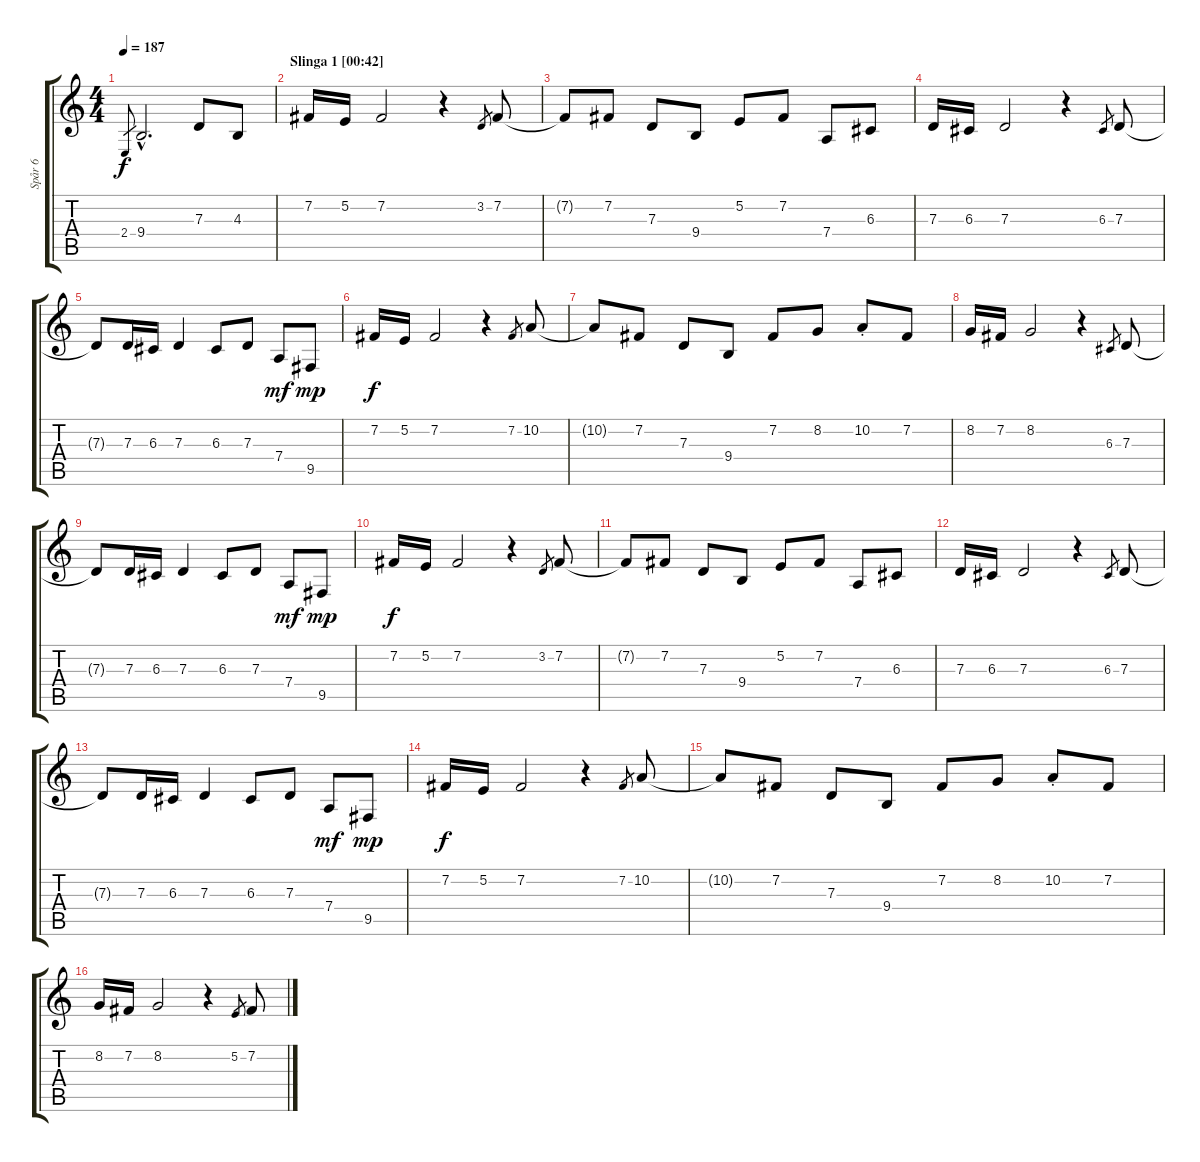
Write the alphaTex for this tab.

\track ("Spår 6" "Spår 6") {instrument englishhorn}
\staff {score tabs}
\tuning (E4 B3 G3 D3 A2 E2) {hide}
\ts (4 4)
\tempo 187
\clef g2
\ks c
2.4.8{gr dy f} 9.4{hac}.2{d} 7.3.8 4.3.8 |
\section ("" "Slinga 1 [00:42]")
7.2.16 5.2.16 7.2.2 r.4 3.2.8{gr} 7.2.8 |
7.2{t}.8 7.2.8 7.3.8 9.4.8 5.2.8 7.2.8 7.4.8 6.3.8 |
7.3.16 6.3.16 7.3.2 r.4 6.3.8{gr} 7.3.8 |
7.3{t}.8 7.3.16 6.3.16 7.3.4 6.3.8 7.3.8 7.4.8{dy mf} 9.5.8{dy mp} |
7.2.16{dy f} 5.2.16 7.2.2 r.4 7.2.8{gr} 10.2.8 |
10.2{t}.8 7.2.8 7.3.8 9.4.8 7.2.8 8.2.8 10.2{st}.8 7.2.8 |
8.2.16 7.2.16 8.2.2 r.4 6.3.8{gr} 7.3.8 |
7.3{t}.8 7.3.16 6.3.16 7.3.4 6.3.8 7.3.8 7.4.8{dy mf} 9.5.8{dy mp} |
\section ("" "")
7.2.16{dy f} 5.2.16 7.2.2 r.4 3.2.8{gr} 7.2.8 |
7.2{t}.8 7.2.8 7.3.8 9.4.8 5.2.8 7.2.8 7.4.8 6.3.8 |
7.3.16 6.3.16 7.3.2 r.4 6.3.8{gr} 7.3.8 |
7.3{t}.8 7.3.16 6.3.16 7.3.4 6.3.8 7.3.8 7.4.8{dy mf} 9.5.8{dy mp} |
7.2.16{dy f} 5.2.16 7.2.2 r.4 7.2.8{gr} 10.2.8 |
10.2{t}.8 7.2.8 7.3.8 9.4.8 7.2.8 8.2.8 10.2{st}.8 7.2.8 |
8.2.16 7.2.16 8.2.2 r.4 5.2.8{gr} 7.2.8
